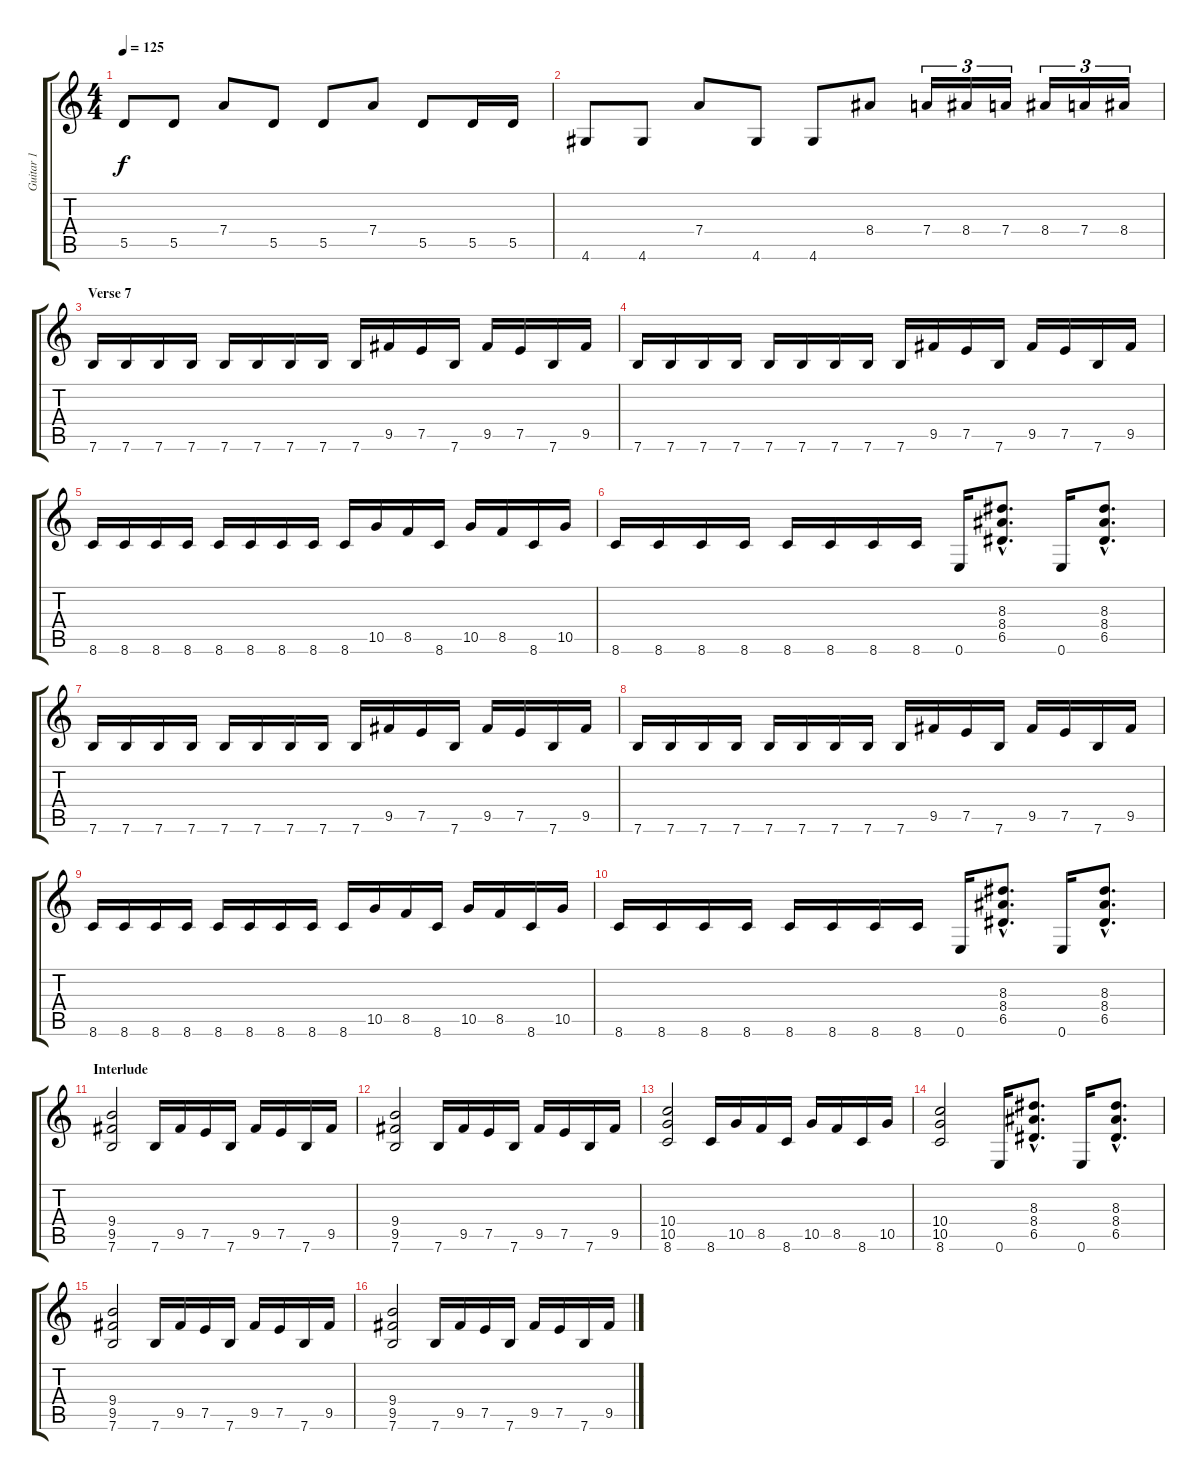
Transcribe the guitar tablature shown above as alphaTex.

\track ("Guitar 1" "Guitar 1") {instrument distortionguitar}
\staff {score tabs}
\tuning (E4 B3 G3 D3 A2 E2) {hide}
\ts (4 4)
\tempo 125
\clef g2
\ks c
5.5.8{dy f} 5.5.8 7.4.8 5.5.8 5.5.8 7.4.8 5.5.8 5.5.16 5.5.16 |
4.6.8 4.6.8 7.4.8 4.6.8 4.6.8 8.4.8 7.4.16{tu (3 2)} 8.4.16{tu (3 2)} 7.4.16{tu (3 2)} 8.4.16{tu (3 2)} 7.4.16{tu (3 2)} 8.4.16{tu (3 2)} |
\section ("" "Verse 7")
7.6.16 7.6.16 7.6.16 7.6.16 7.6.16 7.6.16 7.6.16 7.6.16 7.6.16 9.5.16 7.5.16 7.6.16 9.5.16 7.5.16 7.6.16 9.5.16 |
7.6.16 7.6.16 7.6.16 7.6.16 7.6.16 7.6.16 7.6.16 7.6.16 7.6.16 9.5.16 7.5.16 7.6.16 9.5.16 7.5.16 7.6.16 9.5.16 |
8.6.16 8.6.16 8.6.16 8.6.16 8.6.16 8.6.16 8.6.16 8.6.16 8.6.16 10.5.16 8.5.16 8.6.16 10.5.16 8.5.16 8.6.16 10.5.16 |
8.6.16 8.6.16 8.6.16 8.6.16 8.6.16 8.6.16 8.6.16 8.6.16 0.6.16 (8.3{hac} 8.4{hac} 6.5{hac}).8{d} 0.6.16 (8.3{hac} 8.4{hac} 6.5{hac}).8{d} |
7.6.16 7.6.16 7.6.16 7.6.16 7.6.16 7.6.16 7.6.16 7.6.16 7.6.16 9.5.16 7.5.16 7.6.16 9.5.16 7.5.16 7.6.16 9.5.16 |
7.6.16 7.6.16 7.6.16 7.6.16 7.6.16 7.6.16 7.6.16 7.6.16 7.6.16 9.5.16 7.5.16 7.6.16 9.5.16 7.5.16 7.6.16 9.5.16 |
8.6.16 8.6.16 8.6.16 8.6.16 8.6.16 8.6.16 8.6.16 8.6.16 8.6.16 10.5.16 8.5.16 8.6.16 10.5.16 8.5.16 8.6.16 10.5.16 |
8.6.16 8.6.16 8.6.16 8.6.16 8.6.16 8.6.16 8.6.16 8.6.16 0.6.16 (8.3{hac} 8.4{hac} 6.5{hac}).8{d} 0.6.16 (8.3{hac} 8.4{hac} 6.5{hac}).8{d} |
\section ("" "Interlude")
(9.4 9.5 7.6).2 7.6.16 9.5.16 7.5.16 7.6.16 9.5.16 7.5.16 7.6.16 9.5.16 |
(9.4 9.5 7.6).2 7.6.16 9.5.16 7.5.16 7.6.16 9.5.16 7.5.16 7.6.16 9.5.16 |
(10.4 10.5 8.6).2 8.6.16 10.5.16 8.5.16 8.6.16 10.5.16 8.5.16 8.6.16 10.5.16 |
(10.4 10.5 8.6).2 0.6.16 (8.3{hac} 8.4{hac} 6.5{hac}).8{d} 0.6.16 (8.3{hac} 8.4{hac} 6.5{hac}).8{d} |
(9.4 9.5 7.6).2 7.6.16 9.5.16 7.5.16 7.6.16 9.5.16 7.5.16 7.6.16 9.5.16 |
(9.4 9.5 7.6).2 7.6.16 9.5.16 7.5.16 7.6.16 9.5.16 7.5.16 7.6.16 9.5.16
